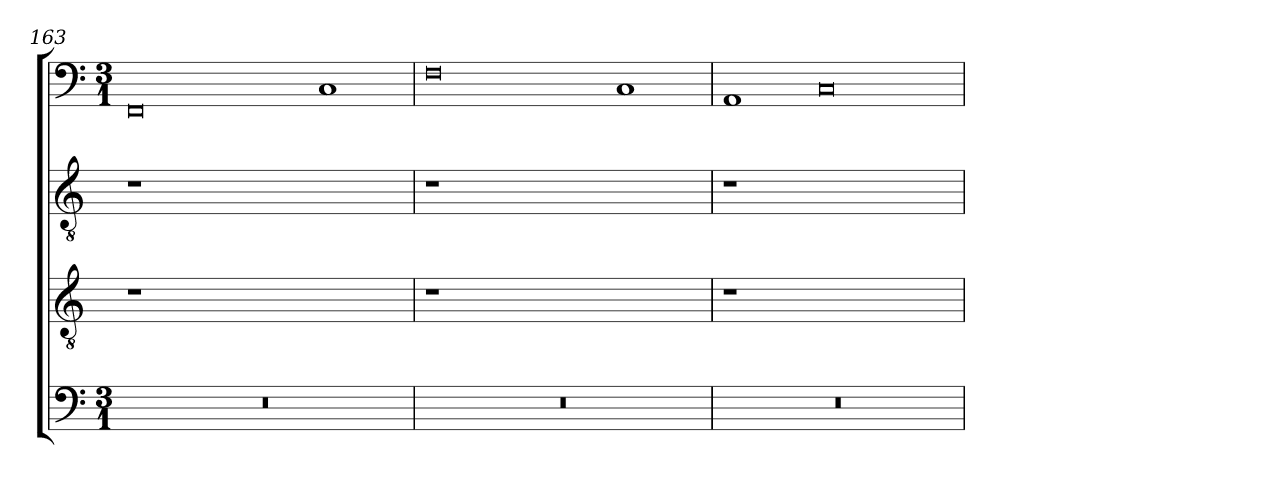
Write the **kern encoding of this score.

**kern	**kern	**kern	**kern
*part4	*part3	*part2	*part1
*staff4	*staff3	*staff2	*staff1
*clefF4	*clefGv2	*clefGv2	*clefF4
*k[]	*k[]	*k[]	*k[]
*C:	*C:	*C:	*C:
*M3/1	*	*	*M3/1
=163	=163	=163	=163
0.r	1r	1r	0FF
.	0ryy	0ryy	.
.	.	.	1C
=164	=164	=164	=164
0.r	1r	1r	0F
.	0ryy	0ryy	.
.	.	.	1C
=165	=165	=165	=165
0.r	1r	1r	1AA<
.	0ryy	0ryy	0C
=	=	=	=
*-	*-	*-	*-
